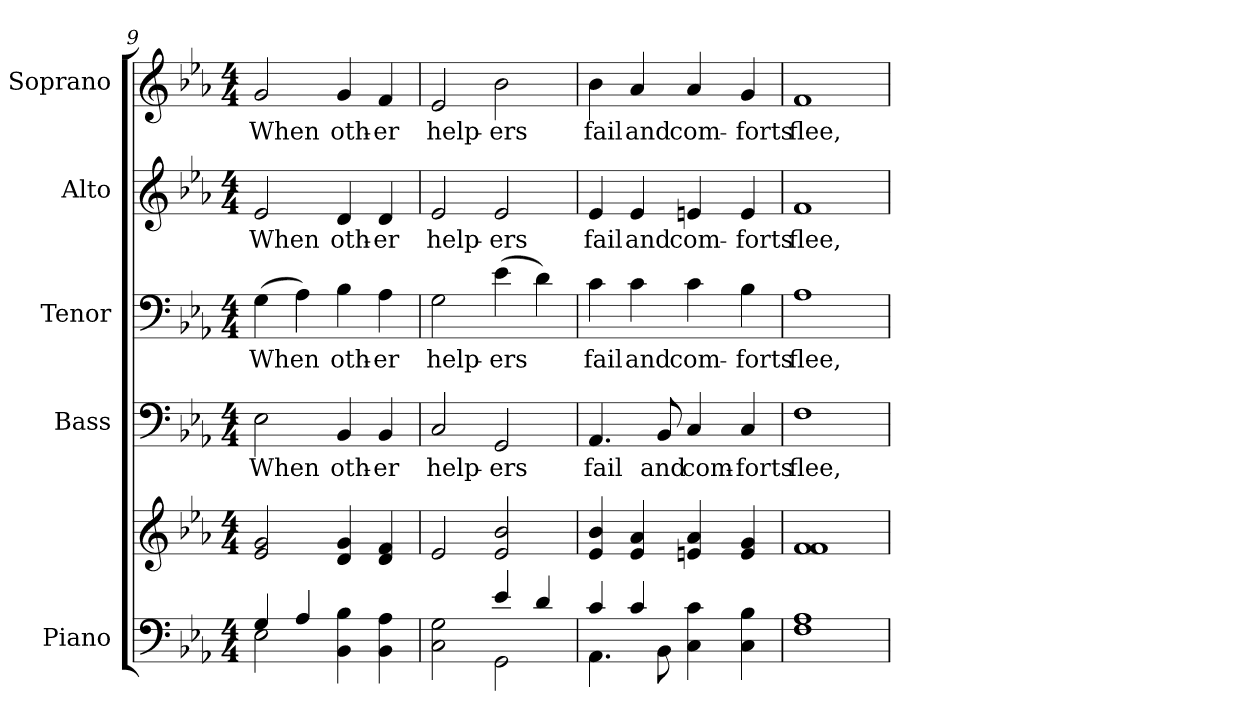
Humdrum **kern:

**kern	**kern	**kern	**text	**kern	**text	**kern	**text	**kern	**text
*part5	*part5	*part4	*part4	*part3	*part3	*part2	*part2	*part1	*part1
*staff6	*staff5	*staff4	*staff4	*staff3	*staff3	*staff2	*staff2	*staff1	*staff1
*I"Piano	*	*I"Bass	*	*I"Tenor	*	*I"Alto	*	*I"Soprano	*
*I'Pno.	*	*I'B.	*	*I'T.	*	*I'A.	*	*I'S.	*
*clefF4	*clefG2	*clefF4	*	*clefF4	*	*clefG2	*	*clefG2	*
*k[b-e-a-]	*k[b-e-a-]	*k[b-e-a-]	*	*k[b-e-a-]	*	*k[b-e-a-]	*	*k[b-e-a-]	*
*E-:	*E-:	*E-:	*	*E-:	*	*E-:	*	*E-:	*
*M4/4	*M4/4	*M4/4	*	*M4/4	*	*M4/4	*	*M4/4	*
=9	=9	=9	=9	=9	=9	=9	=9	=9	=9
*^	*	*	*	*	*	*	*	*	*
!	!	!	!	!LO:LY:b:color=#000000	!	!	!	!	!	!
!	!	!	!	!	!	!LO:LY:b:color=#000000	!	!	!	!
!	!	!	!	!	!	!	!	!LO:LY:b:color=#000000	!	!
!	!	!	!	!	!	!	!	!	!	!LO:LY:b:color=#000000
4Gi/	2E-i\	2e-i/ 2gi	2E-i\	When	(4Gi\	When	2e-i/	When	2gi/	When
4A-i/	.	.	.	.	4A-i\)	.	.	.	.	.
!	!	!	!	!LO:LY:b:color=#000000	!	!	!	!	!	!
!	!	!	!	!	!	!LO:LY:b:color=#000000	!	!	!	!
!	!	!	!	!	!	!	!	!LO:LY:b:color=#000000	!	!
!	!	!	!	!	!	!	!	!	!	!LO:LY:b:color=#000000
4BB-i\ 4B-i	2ryy	4di/ 4gi	4BB-i/	oth-	4B-i\	oth-	4di/	oth-	4gi/	oth-
!	!	!	!	!LO:LY:b:color=#000000	!	!	!	!	!	!
!	!	!	!	!	!	!LO:LY:b:color=#000000	!	!	!	!
!	!	!	!	!	!	!	!	!LO:LY:b:color=#000000	!	!
!	!	!	!	!	!	!	!	!	!	!LO:LY:b:color=#000000
4BB-i\ 4A-i	.	4di/ 4fi	4BB-i/	-er	4A-i\	-er	4di/	-er	4fi/	-er
!!LO:PB:g=z
=10	=10	=10	=10	=10	=10	=10	=10	=10	=10	=10
!	!	!	!	!LO:LY:b:color=#000000	!	!	!	!	!	!
!	!	!	!	!	!	!LO:LY:b:color=#000000	!	!	!	!
!	!	!	!	!	!	!	!	!LO:LY:b:color=#000000	!	!
!	!	!	!	!	!	!	!	!	!	!LO:LY:b:color=#000000
2Ci\ 2Gi	2ryy	2e-i/	2Ci/	help-	2Gi\	help-	2e-i/	help-	2e-i/	help-
!	!	!	!	!LO:LY:b:color=#000000	!	!	!	!	!	!
!	!	!	!	!	!	!LO:LY:b:color=#000000	!	!	!	!
!	!	!	!	!	!	!	!	!LO:LY:b:color=#000000	!	!
!	!	!	!	!	!	!	!	!	!	!LO:LY:b:color=#000000
4e-i/	2GGi\	2e-i/ 2b-i	2GGi/	-ers	(4e-i\	-ers	2e-i/	-ers	2b-i\	-ers
4di/	.	.	.	.	4di\)	.	.	.	.	.
=11	=11	=11	=11	=11	=11	=11	=11	=11	=11	=11
!	!	!	!	!LO:LY:b:color=#000000	!	!	!	!	!	!
!	!	!	!	!	!	!LO:LY:b:color=#000000	!	!	!	!
!	!	!	!	!	!	!	!	!LO:LY:b:color=#000000	!	!
!	!	!	!	!	!	!	!	!	!	!LO:LY:b:color=#000000
4ci/	4.AA-i\	4e-i/ 4b-i	4.AA-i/	fail	4ci\	fail	4e-i/	fail	4b-i\	fail
!	!	!	!	!	!	!LO:LY:b:color=#000000	!	!	!	!
!	!	!	!	!	!	!	!	!LO:LY:b:color=#000000	!	!
!	!	!	!	!	!	!	!	!	!	!LO:LY:b:color=#000000
4ci/	.	4e-i/ 4a-i	.	.	4ci\	and	4e-i/	and	4a-i/	and
!	!	!	!	!LO:LY:b:color=#000000	!	!	!	!	!	!
.	8BB-i\	.	8BB-i/	and	.	.	.	.	.	.
!	!	!	!	!LO:LY:b:color=#000000	!	!	!	!	!	!
!	!	!	!	!	!	!LO:LY:b:color=#000000	!	!	!	!
!	!	!	!	!	!	!	!	!LO:LY:b:color=#000000	!	!
!	!	!	!	!	!	!	!	!	!	!LO:LY:b:color=#000000
4Ci\ 4ci	2ryy	4eni/ 4a-i	4Ci/	com-	4ci\	com-	4eni/	com-	4a-i/	com-
!	!	!	!	!LO:LY:b:color=#000000	!	!	!	!	!	!
!	!	!	!	!	!	!LO:LY:b:color=#000000	!	!	!	!
!	!	!	!	!	!	!	!	!LO:LY:b:color=#000000	!	!
!	!	!	!	!	!	!	!	!	!	!LO:LY:b:color=#000000
4Ci\ 4B-i	.	4ei/ 4gi	4Ci/	-forts	4B-i\	-forts	4ei/	-forts	4gi/	-forts
*v	*v	*	*	*	*	*	*	*	*	*
=12	=12	=12	=12	=12	=12	=12	=12	=12	=12
!	!	!	!LO:LY:b:color=#000000	!	!	!	!	!	!
!	!	!	!	!	!LO:LY:b:color=#000000	!	!	!	!
!	!	!	!	!	!	!	!LO:LY:b:color=#000000	!	!
!	!	!	!	!	!	!	!	!	!LO:LY:b:color=#000000
1Fi 1A-i	1fi 1fi	1Fi	flee,	1A-i	flee,	1fi	flee,	1fi	flee,
=	=	=	=	=	=	=	=	=	=
*-	*-	*-	*-	*-	*-	*-	*-	*-	*-
